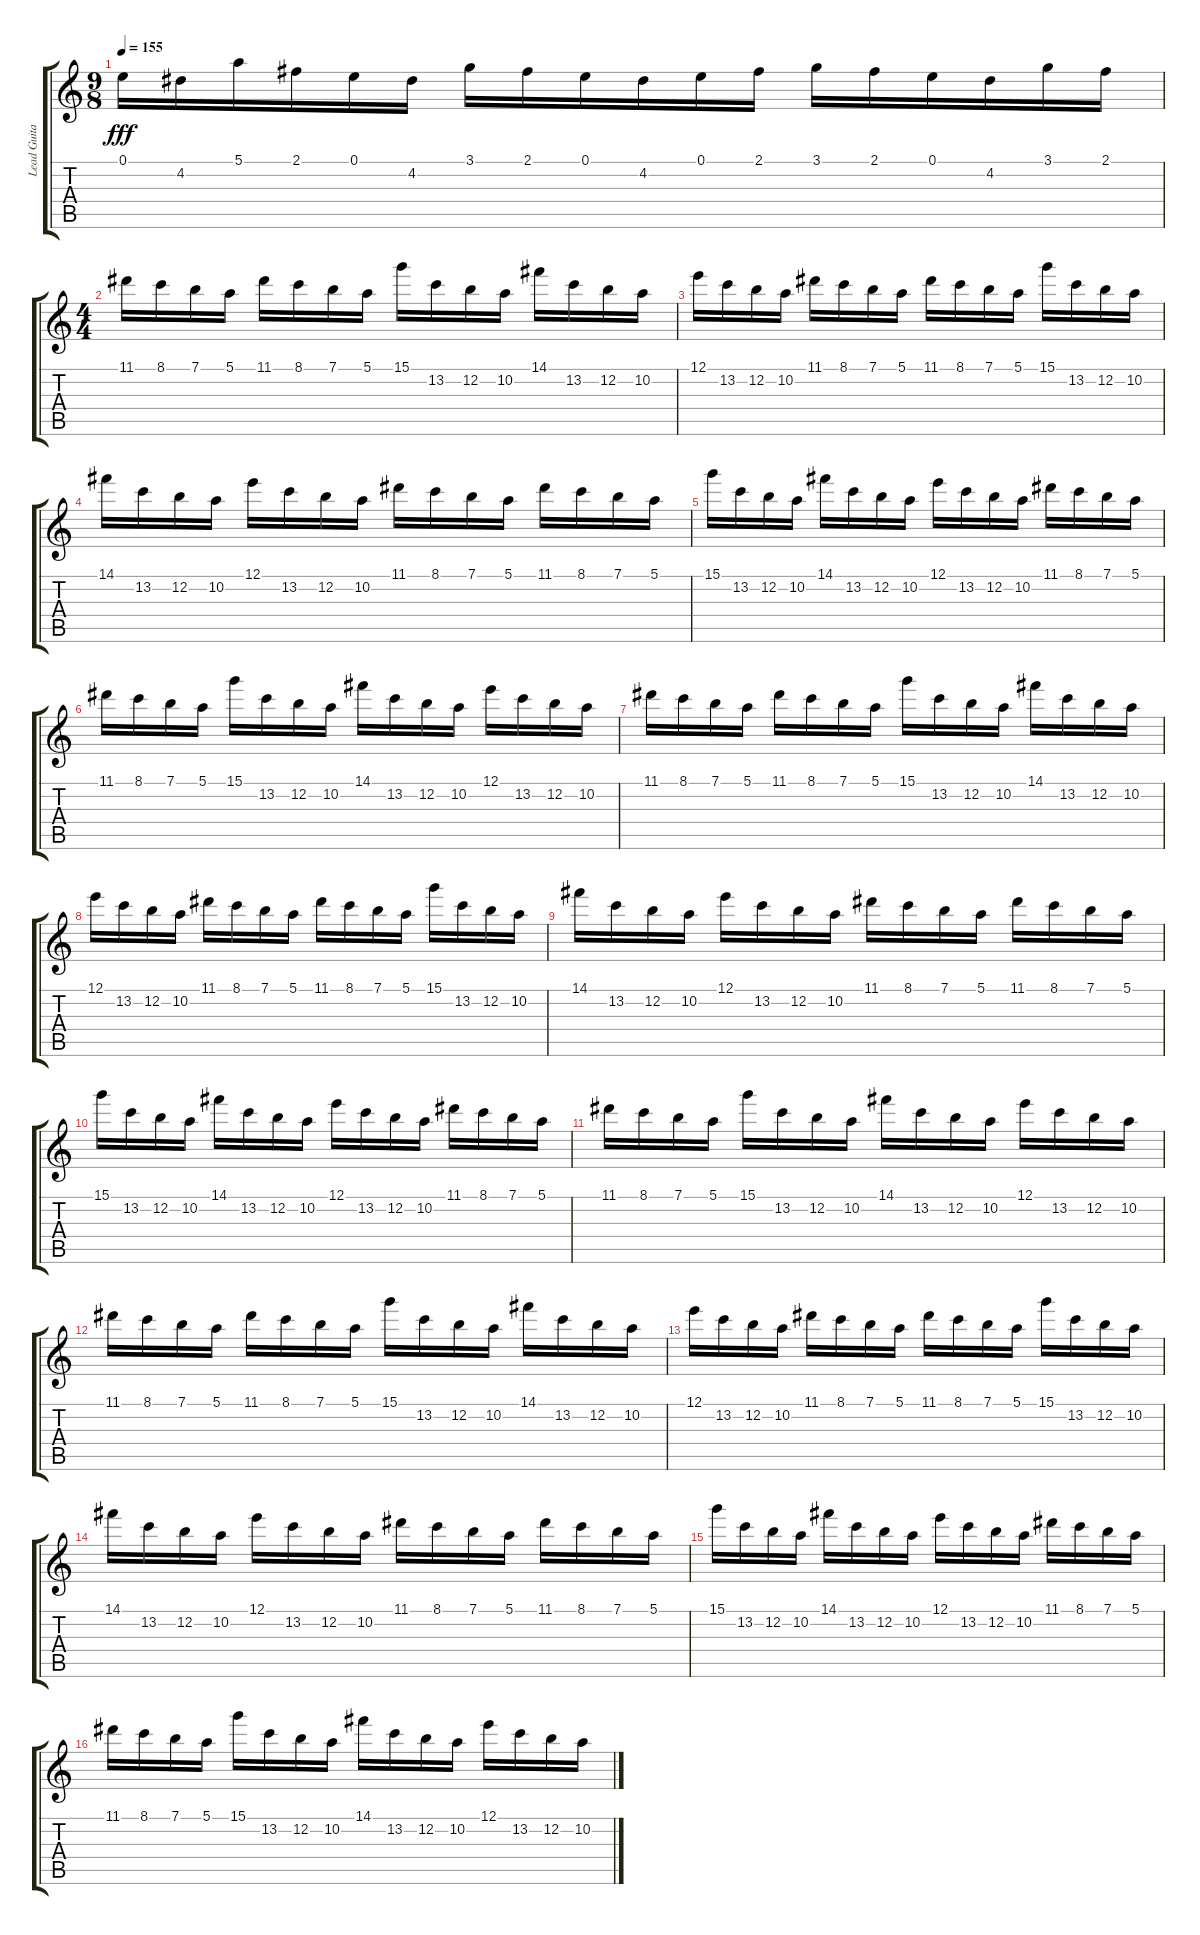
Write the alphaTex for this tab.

\track ("Lead Guitar" "Lead Guita") {instrument overdrivenguitar}
\staff {score tabs}
\tuning (E4 B3 G3 D3 A2 E2) {hide}
\ts (9 8)
\tempo 155
\clef g2
\ks c
0.1.16{dy fff} 4.2.16 5.1.16 2.1.16 0.1.16 4.2.16 3.1.16 2.1.16 0.1.16 4.2.16 0.1.16 2.1.16 3.1.16 2.1.16 0.1.16 4.2.16 3.1.16 2.1.16 |
\ts (4 4)
11.1.16{volume 11} 8.1.16 7.1.16 5.1.16 11.1.16 8.1.16 7.1.16 5.1.16 15.1.16 13.2.16 12.2.16 10.2.16 14.1.16 13.2.16 12.2.16 10.2.16 |
12.1.16 13.2.16 12.2.16 10.2.16 11.1.16 8.1.16 7.1.16 5.1.16 11.1.16 8.1.16 7.1.16 5.1.16 15.1.16 13.2.16 12.2.16 10.2.16 |
14.1.16 13.2.16 12.2.16 10.2.16 12.1.16 13.2.16 12.2.16 10.2.16 11.1.16 8.1.16 7.1.16 5.1.16 11.1.16 8.1.16 7.1.16 5.1.16 |
15.1.16 13.2.16 12.2.16 10.2.16 14.1.16 13.2.16 12.2.16 10.2.16 12.1.16 13.2.16 12.2.16 10.2.16 11.1.16 8.1.16 7.1.16 5.1.16 |
11.1.16 8.1.16 7.1.16 5.1.16 15.1.16 13.2.16 12.2.16 10.2.16 14.1.16 13.2.16 12.2.16 10.2.16 12.1.16 13.2.16 12.2.16 10.2.16 |
11.1.16 8.1.16 7.1.16 5.1.16 11.1.16 8.1.16 7.1.16 5.1.16 15.1.16 13.2.16 12.2.16 10.2.16 14.1.16 13.2.16 12.2.16 10.2.16 |
12.1.16 13.2.16 12.2.16 10.2.16 11.1.16 8.1.16 7.1.16 5.1.16 11.1.16 8.1.16 7.1.16 5.1.16 15.1.16 13.2.16 12.2.16 10.2.16 |
14.1.16 13.2.16 12.2.16 10.2.16 12.1.16 13.2.16 12.2.16 10.2.16 11.1.16 8.1.16 7.1.16 5.1.16 11.1.16 8.1.16 7.1.16 5.1.16 |
15.1.16 13.2.16 12.2.16 10.2.16 14.1.16 13.2.16 12.2.16 10.2.16 12.1.16 13.2.16 12.2.16 10.2.16 11.1.16 8.1.16 7.1.16 5.1.16 |
11.1.16 8.1.16 7.1.16 5.1.16 15.1.16 13.2.16 12.2.16 10.2.16 14.1.16 13.2.16 12.2.16 10.2.16 12.1.16 13.2.16 12.2.16 10.2.16 |
11.1.16 8.1.16 7.1.16 5.1.16 11.1.16 8.1.16 7.1.16 5.1.16 15.1.16 13.2.16 12.2.16 10.2.16 14.1.16 13.2.16 12.2.16 10.2.16 |
12.1.16 13.2.16 12.2.16 10.2.16 11.1.16 8.1.16 7.1.16 5.1.16 11.1.16 8.1.16 7.1.16 5.1.16 15.1.16 13.2.16 12.2.16 10.2.16 |
14.1.16 13.2.16 12.2.16 10.2.16 12.1.16 13.2.16 12.2.16 10.2.16 11.1.16 8.1.16 7.1.16 5.1.16 11.1.16 8.1.16 7.1.16 5.1.16 |
15.1.16 13.2.16 12.2.16 10.2.16 14.1.16 13.2.16 12.2.16 10.2.16 12.1.16 13.2.16 12.2.16 10.2.16 11.1.16 8.1.16 7.1.16 5.1.16 |
11.1.16 8.1.16 7.1.16 5.1.16 15.1.16 13.2.16 12.2.16 10.2.16 14.1.16 13.2.16 12.2.16 10.2.16 12.1.16 13.2.16 12.2.16 10.2.16
